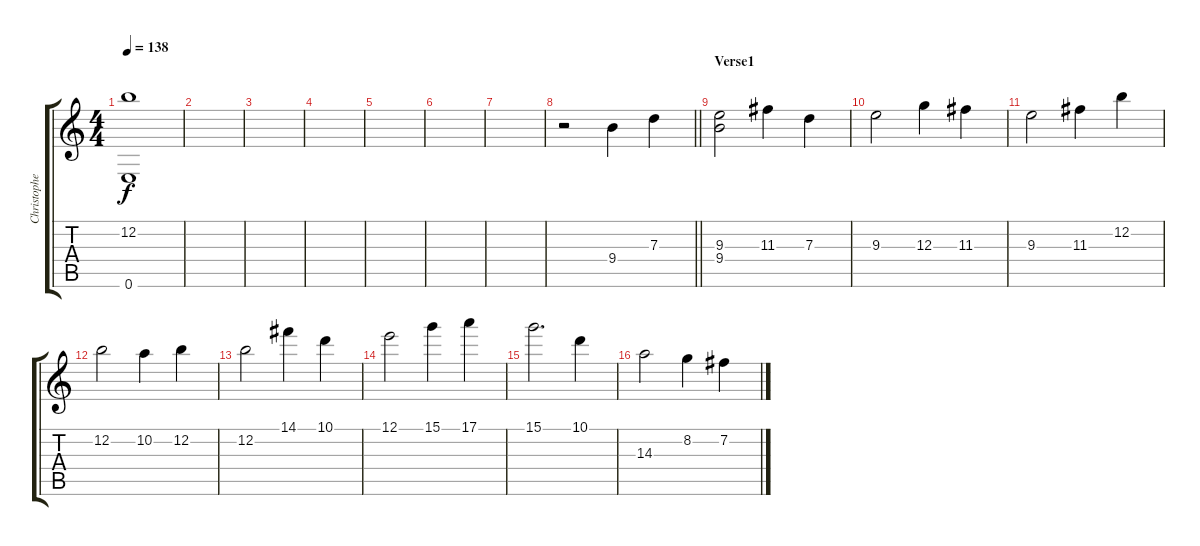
\track ("Christopher" "Christophe") {instrument overdrivenguitar}
\staff {score tabs}
\tuning (E4 B3 G3 D3 A2 E2) {hide}
\ts (4 4)
\tempo 138
\clef g2
\ks c
(12.2 0.6).1{dy f} |
|
|
|
|
|
|
\barLineRight lightlight
r.2 9.4.4 7.3.4 |
\section ("" "Verse1")
(9.3 9.4).2 11.3.4 7.3.4 |
9.3.2 12.3.4 11.3.4 |
9.3.2 11.3.4 12.2.4 |
12.2.2 10.2.4 12.2.4 |
12.2.2 14.1.4 10.1.4 |
12.1.2 15.1.4 17.1.4 |
15.1.2{d} 10.1.4 |
14.3.2 8.2.4 7.2.4
